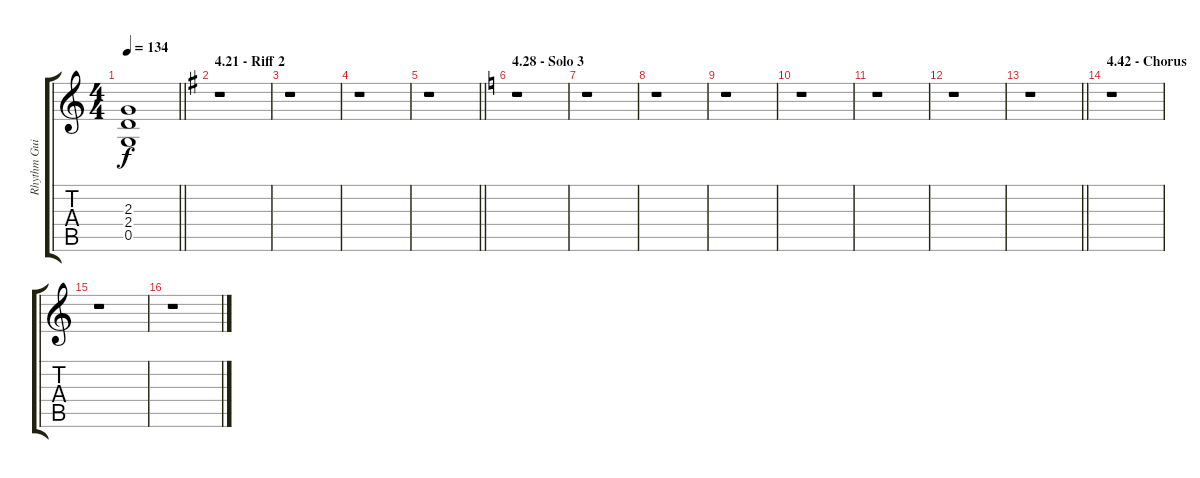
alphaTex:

\track ("Rhythm Guitar" "Rhythm Gui") {instrument distortionguitar}
\staff {score tabs}
\tuning (D4 A3 F3 C3 G2 D2) {hide}
\ts (4 4)
\tempo 134
\clef g2
\barLineRight lightlight
\ks aminor
(2.3{t} 2.4{t} 0.5{t}).1{dy f} |
\section ("" "4.21 - Riff 2")
\ks eminor
r.1 |
r.1 |
r.1 |
\barLineRight lightlight
r.1 |
\section ("" "4.28 - Solo 3")
\ks aminor
r.1 |
r.1 |
r.1 |
r.1 |
r.1 |
r.1 |
r.1 |
\barLineRight lightlight
r.1 |
\section ("" "4.42 - Chorus")
r.1 |
r.1 |
r.1
